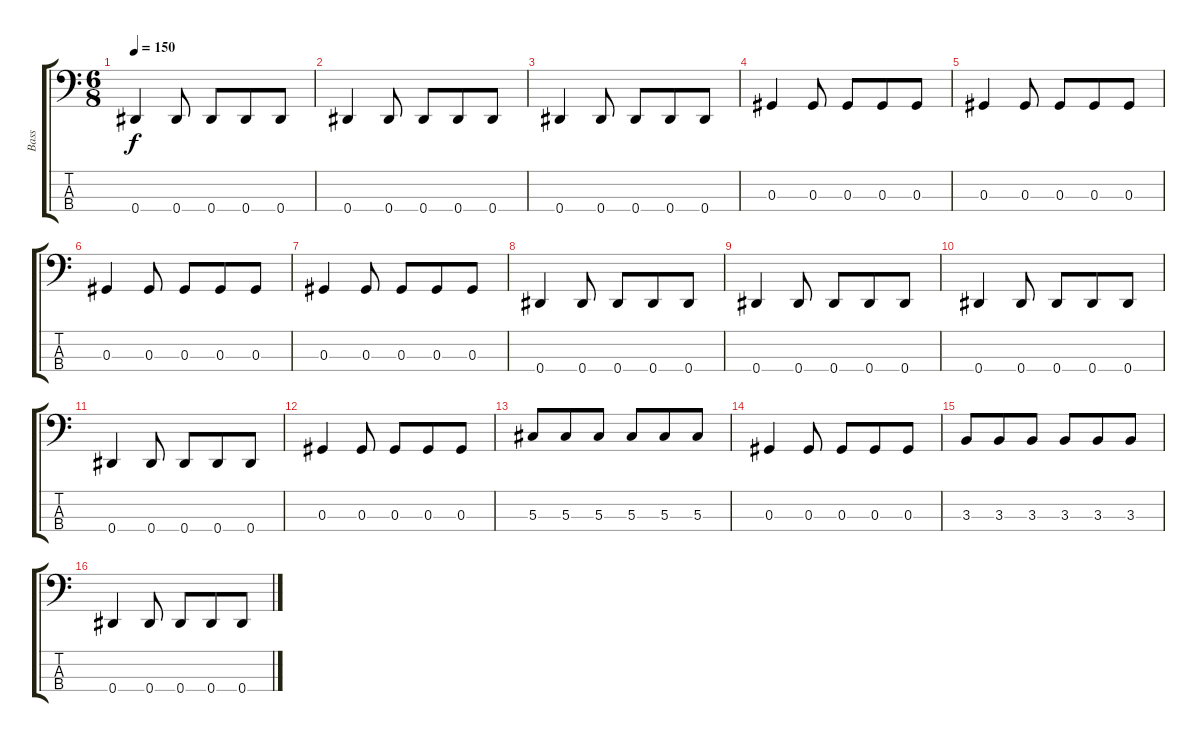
\track ("Bass" "Bass") {instrument electricbassfinger}
\staff {score tabs}
\tuning (Gb2 Db2 Ab1 Eb1) {hide}
\ts (6 8)
\tempo 150
\clef f4
\ks c
0.4.4{dy f} 0.4.8 0.4.8 0.4.8 0.4.8 |
0.4.4 0.4.8 0.4.8 0.4.8 0.4.8 |
0.4.4 0.4.8 0.4.8 0.4.8 0.4.8 |
0.3.4 0.3.8 0.3.8 0.3.8 0.3.8 |
0.3.4 0.3.8 0.3.8 0.3.8 0.3.8 |
0.3.4 0.3.8 0.3.8 0.3.8 0.3.8 |
0.3.4 0.3.8 0.3.8 0.3.8 0.3.8 |
0.4.4 0.4.8 0.4.8 0.4.8 0.4.8 |
0.4.4 0.4.8 0.4.8 0.4.8 0.4.8 |
0.4.4 0.4.8 0.4.8 0.4.8 0.4.8 |
0.4.4 0.4.8 0.4.8 0.4.8 0.4.8 |
0.3.4 0.3.8 0.3.8 0.3.8 0.3.8 |
5.3.8 5.3.8 5.3.8 5.3.8 5.3.8 5.3.8 |
0.3.4 0.3.8 0.3.8 0.3.8 0.3.8 |
3.3.8 3.3.8 3.3.8 3.3.8 3.3.8 3.3.8 |
0.4.4 0.4.8 0.4.8 0.4.8 0.4.8
